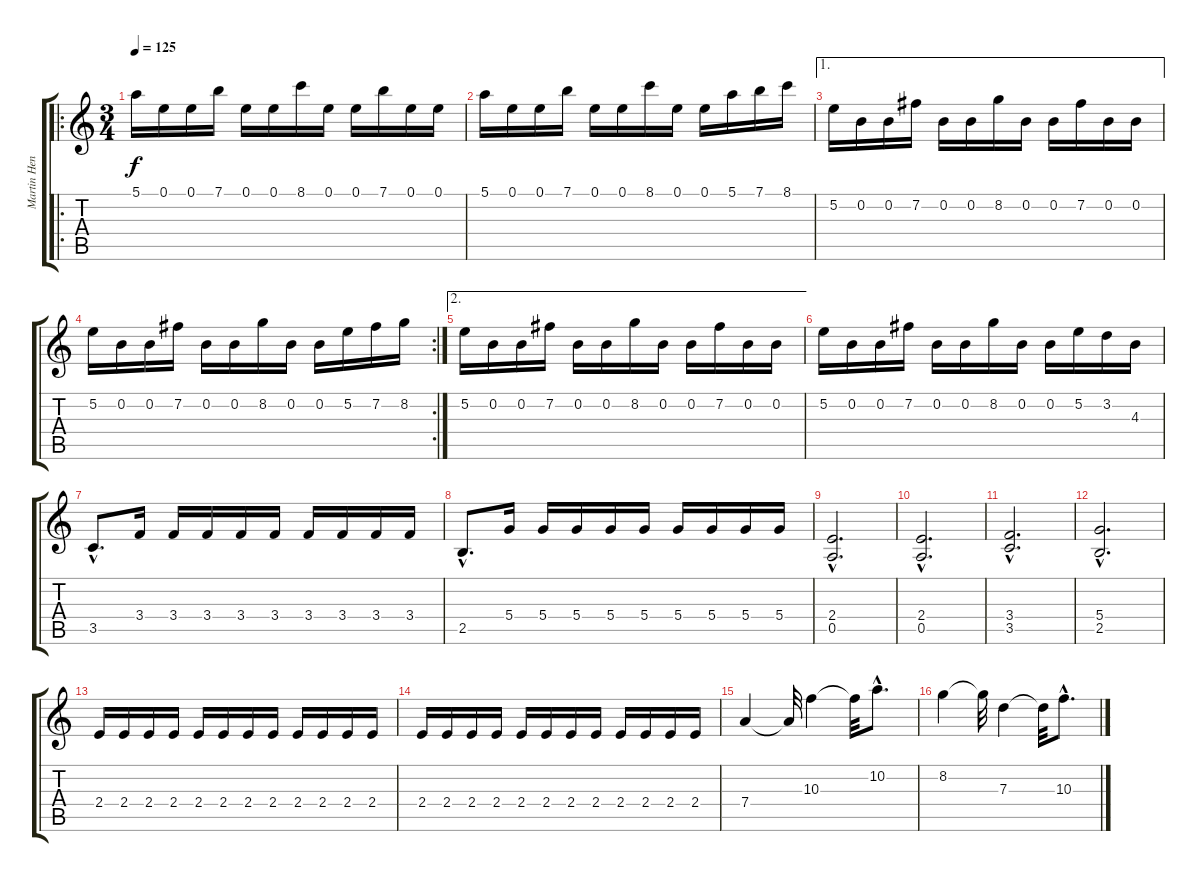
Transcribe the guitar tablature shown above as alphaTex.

\track ("Martin Henriksson" "Martin Hen") {instrument distortionguitar}
\staff {score tabs}
\tuning (E4 B3 G3 D3 A2 E2) {hide}
\ro
\ts (3 4)
\tempo 125
\clef g2
\ks c
5.1.16{dy f} 0.1.16 0.1.16 7.1.16 0.1.16 0.1.16 8.1.16 0.1.16 0.1.16 7.1.16 0.1.16 0.1.16 |
5.1.16 0.1.16 0.1.16 7.1.16 0.1.16 0.1.16 8.1.16 0.1.16 0.1.16 5.1.16 7.1.16 8.1.16 |
\ae 1
5.2.16 0.2.16 0.2.16 7.2.16 0.2.16 0.2.16 8.2.16 0.2.16 0.2.16 7.2.16 0.2.16 0.2.16 |
\rc 2
5.2.16 0.2.16 0.2.16 7.2.16 0.2.16 0.2.16 8.2.16 0.2.16 0.2.16 5.2.16 7.2.16 8.2.16 |
\ae 2
5.2.16 0.2.16 0.2.16 7.2.16 0.2.16 0.2.16 8.2.16 0.2.16 0.2.16 7.2.16 0.2.16 0.2.16 |
5.2.16 0.2.16 0.2.16 7.2.16 0.2.16 0.2.16 8.2.16 0.2.16 0.2.16 5.2.16 3.2.16 4.3.16 |
3.5{hac}.8{d} 3.4.16 3.4.16 3.4.16 3.4.16 3.4.16 3.4.16 3.4.16 3.4.16 3.4.16 |
2.5{hac}.8{d} 5.4.16 5.4.16 5.4.16 5.4.16 5.4.16 5.4.16 5.4.16 5.4.16 5.4.16 |
(2.4{hac} 0.5{hac}).2{d} |
(2.4{hac} 0.5{hac}).2{d} |
(3.4{hac} 3.5{hac}).2{d} |
(5.4{hac} 2.5{hac}).2{d} |
2.4.16 2.4.16 2.4.16 2.4.16 2.4.16 2.4.16 2.4.16 2.4.16 2.4.16 2.4.16 2.4.16 2.4.16 |
2.4.16 2.4.16 2.4.16 2.4.16 2.4.16 2.4.16 2.4.16 2.4.16 2.4.16 2.4.16 2.4.16 2.4.16 |
7.4.4 7.4{t}.32 10.3.4 10.3{t}.32 10.2{hac}.8{d} |
8.2.4 8.2{t}.32 7.3.4 7.3{t}.32 10.3{hac}.8{d}
